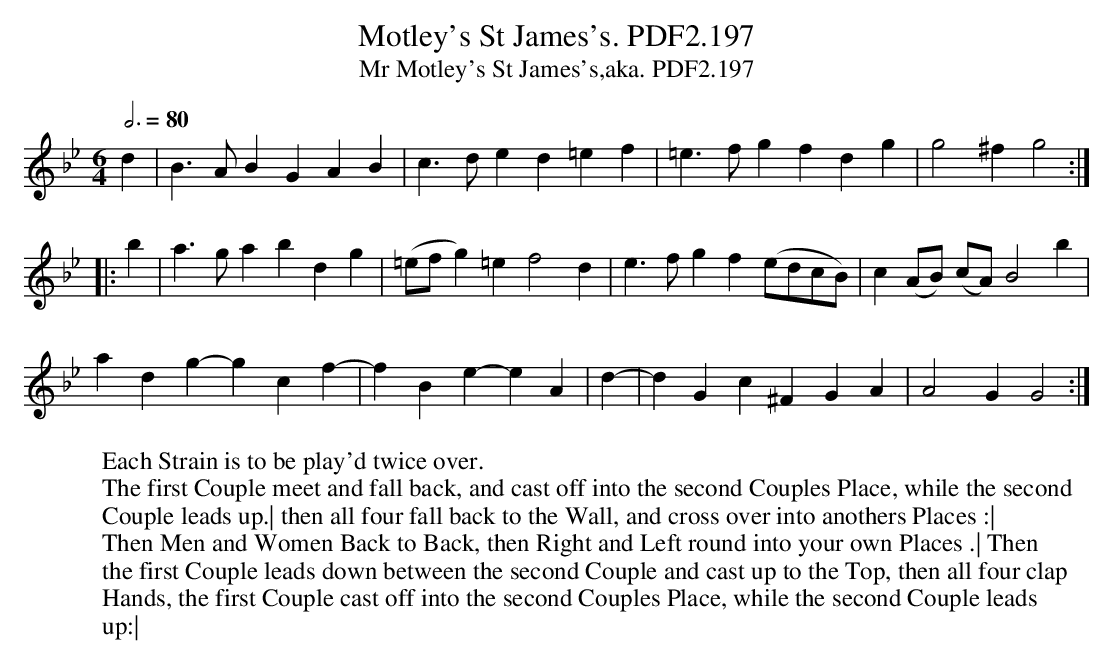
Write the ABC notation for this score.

X:1
T:Motley's St James's. PDF2.197
T:Mr Motley's St James's,aka. PDF2.197
M:6/4
L:1/4
Q:3/4=80
K:Gm
d|B>ABGAB|c>ded=ef|=e>fgfdg|g2^fg2:|
|:b|a>gabdg|(=e/f/g)=ef2d|e>fgf(e/d/c/B/)|c(A/B/) (c/A/)B2b|
adg-gcf-|fBe-eA|d-|dGc^FGA|A2GG2:|
W:Each Strain is to be play'd twice over.
W:The first Couple meet and fall back, and cast off into the second Couples Place, while the second
W:Couple leads up.| then all four fall back to the Wall, and cross over into anothers Places :|
W:Then Men and Women Back to Back, then Right and Left round into your own Places .| Then
W:the first Couple leads down between the second Couple and cast up to the Top, then all four clap
W:Hands, the first Couple cast off into the second Couples Place, while the second Couple leads
W:up:|
